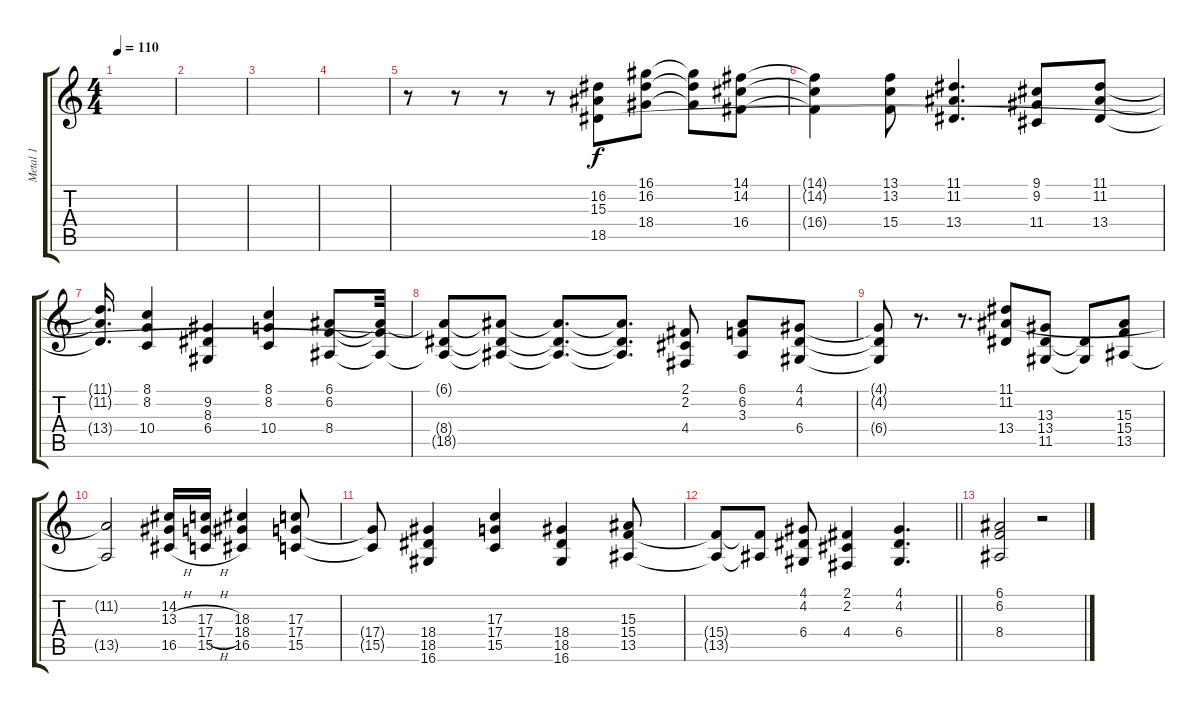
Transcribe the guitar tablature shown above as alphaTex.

\track ("Metal 1" "Metal 1") {instrument trumpet}
\staff {score tabs}
\tuning (E4 B3 G3 D3 A2 E2) {hide}
\ts (4 4)
\tempo 110
\clef g2
\ks c
|
|
|
|
r.8 r.8 r.8 r.8 (16.2 15.3 18.5).8 (16.1 16.2 18.4).8 (16.1{t} 16.2{t} 18.4{t}).8 (14.1 14.2 16.4).8 |
(14.1{t} 14.2{t} 16.4{t}).4 (13.1 13.2 15.4).8 (11.1 11.2 13.4).4{d} (9.1 9.2 11.4).8 (11.1 11.2 13.4).8 |
(11.1{t} 11.2{t} 13.4{t}).16{d} (8.1 8.2 10.4).4 (9.2 8.3 6.4).4 (8.1 8.2 10.4).4 (6.1 6.2 8.4).8 (6.1{t} 6.2{t} 8.4{t}).32 |
(6.1{t} 8.4{t} 18.5{t}).8 (6.1{t} 8.4{t} 18.5{t}).8 (6.1{t} 8.4{t} 18.5{t}).8{d} (6.1{t} 8.4{t} 18.5{t}).8{d} (2.1 2.2 4.4).8 (6.1 6.2 3.3).8 (4.1 4.2 6.4).8 |
(4.1{t} 4.2{t} 6.4{t}).8 r.8{d} r.8{d} (11.1 11.2 13.4).8 (13.3 13.4 11.5).8 (13.4{t} 11.5{t}).8 (15.3 15.4 13.5).8 |
(11.2{t} 13.5{t}).2 (14.2 13.3{h} 16.5{h}).16 (17.3{h} 17.4{h} 15.5{h}).16 (18.3 18.4 16.5).4 (17.3 17.4 15.5).8 |
(17.4{t} 15.5{t}).8 (18.4 18.5 16.6).4 (17.3 17.4 15.5).4 (18.4 18.5 16.6).4 (15.3 15.4 13.5).8 |
\barLineRight lightlight
(15.4{t} 13.5{t}).8 (15.4{t} 13.5{t}).8 (4.1 4.2 6.4).8 (2.1 2.2 4.4).4 (4.1 4.2 6.4).4{d} |
(6.1 6.2 8.4).2 r.2
